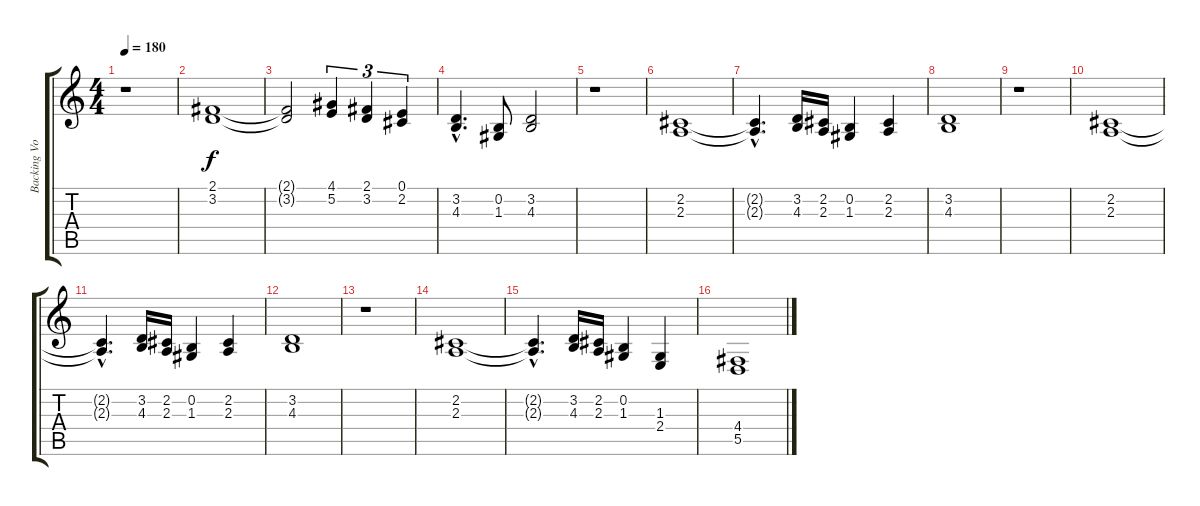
\track ("Backing Vocals (2)" "Backing Vo") {instrument trombone}
\staff {score tabs}
\tuning (E4 B3 G3 D3 A2 E2) {hide}
\ts (4 4)
\tempo 180
\clef g2
\ks c
r.1{dy f} |
(2.1 3.2).1 |
(2.1{t} 3.2{t}).2 (4.1 5.2).4{tu (3 2)} (2.1 3.2).4{tu (3 2)} (0.1 2.2).4{tu (3 2)} |
(3.2{hac} 4.3{hac}).4{d} (0.2 1.3).8 (3.2 4.3).2 |
r.1 |
(2.2 2.3).1 |
(2.2{hac t} 2.3{hac t}).4{d} (3.2 4.3).16 (2.2 2.3).16 (0.2 1.3).4 (2.2 2.3).4 |
(3.2 4.3).1 |
r.1 |
(2.2 2.3).1 |
(2.2{hac t} 2.3{hac t}).4{d} (3.2 4.3).16 (2.2 2.3).16 (0.2 1.3).4 (2.2 2.3).4 |
(3.2 4.3).1 |
r.1 |
(2.2 2.3).1 |
(2.2{hac t} 2.3{hac t}).4{d} (3.2 4.3).16 (2.2 2.3).16 (0.2 1.3).4 (1.3 2.4).4 |
(4.4 5.5).1
